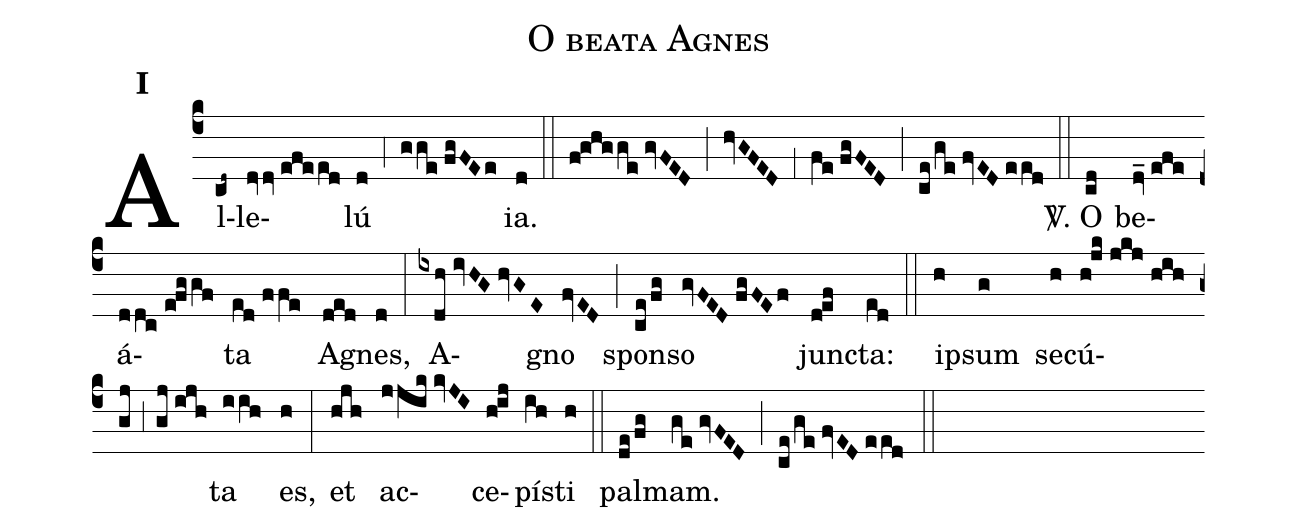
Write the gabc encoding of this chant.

name:O beata Agnes;
mode:I;
office-part:Alleluia;
%%
(c4) Al(cd~)le(dvv//efeed)lú(d)(,4)(gge//fgFEe)ia.(d) (::) (f!ghgge//gvFED) (;) (hvGFED) (,1) (fe//fgFED) (;) (ce/ge//fvED//eed) (::) <sp>V/</sp>. O(cd) be(dv_//efe)á(ddc//e!fggf)ta(ed//ffe) A(ded)gnes,(d) (:) A(ixdh//ivHG//hvGE)gno(fvED) (;) spon(ce/fg)so(gvFED//fgFEf) jun(d!ef)cta:(ed) (::) i(h)psum(g) se(h)cú(h!jk//jkj//hih//gj,3gj//ijh)ta(iih) es,(h) (:) et(hjh) ac(jjik//kvJI)ce(h!ij)pí(ih)sti(h) (::) pal(de/fg)mam.(ge//gvFED) (;) (ce/ge//fvED//eed) (::)
